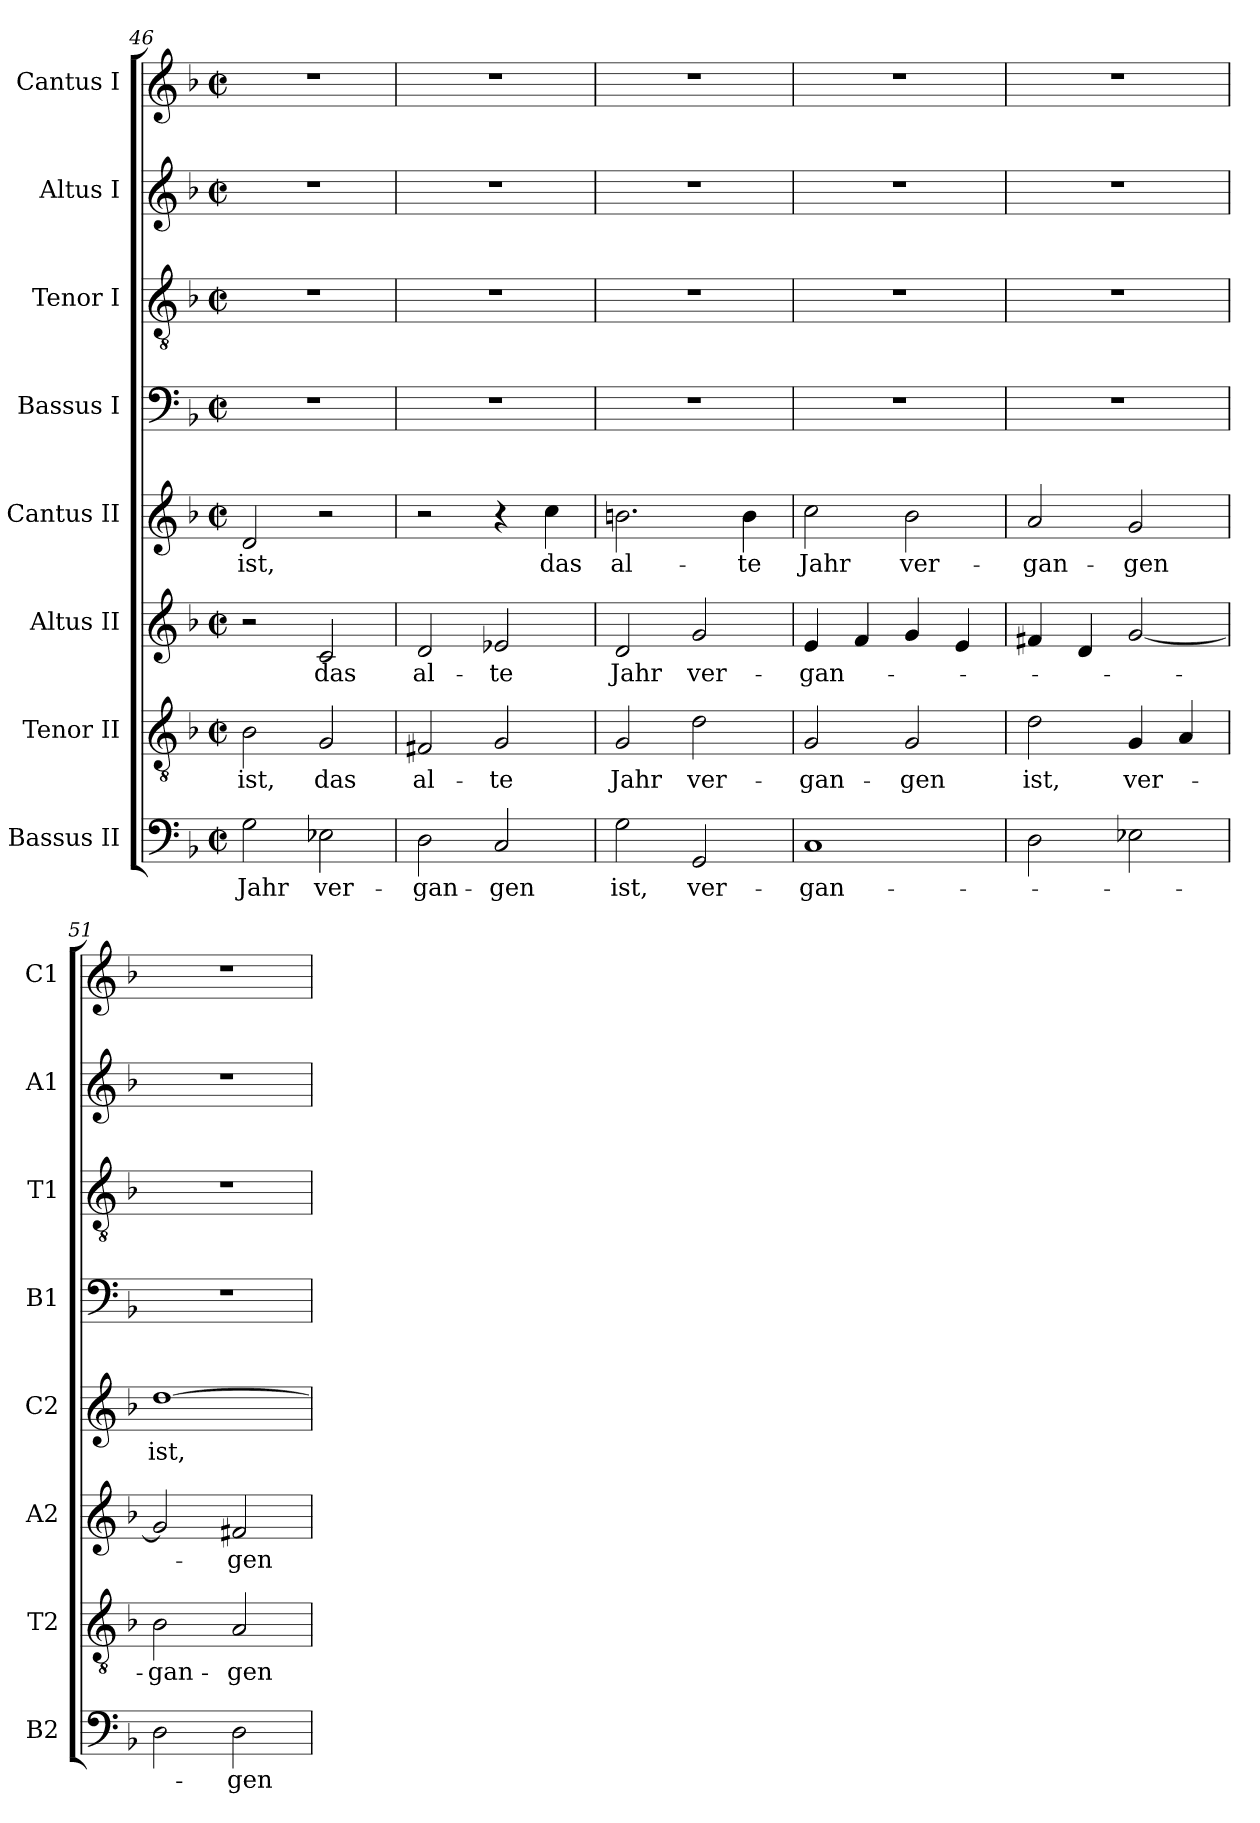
**kern	**text	**kern	**text	**kern	**text	**kern	**text	**kern	**kern	**kern	**kern
*part8	*part8	*part7	*part7	*part6	*part6	*part5	*part5	*part4	*part3	*part2	*part1
*staff8	*staff8	*staff7	*staff7	*staff6	*staff6	*staff5	*staff5	*staff4	*staff3	*staff2	*staff1
*I"Bassus II	*	*I"Tenor II	*	*I"Altus II	*	*I"Cantus II	*	*I"Bassus I	*I"Tenor I	*I"Altus I	*I"Cantus I
*I'B2	*	*I'T2	*	*I'A2	*	*I'C2	*	*I'B1	*I'T1	*I'A1	*I'C1
*clefF4	*	*clefGv2	*	*clefG2	*	*clefG2	*	*clefF4	*clefGv2	*clefG2	*clefG2
*k[b-]	*	*k[b-]	*	*k[b-]	*	*k[b-]	*	*k[b-]	*k[b-]	*k[b-]	*k[b-]
*F:	*	*F:	*	*F:	*	*F:	*	*F:	*F:	*F:	*F:
*M2/2	*	*M2/2	*	*M2/2	*	*M2/2	*	*M2/2	*M2/2	*M2/2	*M2/2
*met(c|)	*	*met(c|)	*	*met(c|)	*	*met(c|)	*	*met(c|)	*met(c|)	*met(c|)	*met(c|)
=46	=46	=46	=46	=46	=46	=46	=46	=46	=46	=46	=46
!	!LO:LY:b	!	!	!	!	!	!	!	!	!	!
!	!	!	!LO:LY:b	!	!	!	!	!	!	!	!
!	!	!	!	!	!	!	!LO:LY:b	!	!	!	!
2G\	Jahr	2B-\	ist,	2r	.	2d/	ist,	1r	1r	1r	1r
!	!LO:LY:b	!	!	!	!	!	!	!	!	!	!
!	!	!	!LO:LY:b	!	!	!	!	!	!	!	!
!	!	!	!	!	!LO:LY:b	!	!	!	!	!	!
2E-X\	ver-	2G/	das	2c/	das	2r	.	.	.	.	.
=47	=47	=47	=47	=47	=47	=47	=47	=47	=47	=47	=47
!	!LO:LY:b	!	!	!	!	!	!	!	!	!	!
!	!	!	!LO:LY:b	!	!	!	!	!	!	!	!
!	!	!	!	!	!LO:LY:b	!	!	!	!	!	!
2D\	-gan-	2F#X/	al-	2d/	al-	2r	.	1r	1r	1r	1r
!	!LO:LY:b	!	!	!	!	!	!	!	!	!	!
!	!	!	!LO:LY:b	!	!	!	!	!	!	!	!
!	!	!	!	!	!LO:LY:b	!	!	!	!	!	!
2C/	-gen	2G/	-te	2e-X/	-te	4r	.	.	.	.	.
!	!	!	!	!	!	!	!LO:LY:b	!	!	!	!
.	.	.	.	.	.	4cc\	das	.	.	.	.
!!LO:LB:g=z
=48	=48	=48	=48	=48	=48	=48	=48	=48	=48	=48	=48
!	!LO:LY:b	!	!	!	!	!	!	!	!	!	!
!	!	!	!LO:LY:b	!	!	!	!	!	!	!	!
!	!	!	!	!	!LO:LY:b	!	!	!	!	!	!
!	!	!	!	!	!	!	!LO:LY:b	!	!	!	!
2G\	ist,	2G/	Jahr	2d/	Jahr	2.bn\	al-	1r	1r	1r	1r
!	!LO:LY:b	!	!	!	!	!	!	!	!	!	!
!	!	!	!LO:LY:b	!	!	!	!	!	!	!	!
!	!	!	!	!	!LO:LY:b	!	!	!	!	!	!
2GG/	ver-	2d\	ver-	2g/	ver-	.	.	.	.	.	.
!	!	!	!	!	!	!	!LO:LY:b	!	!	!	!
.	.	.	.	.	.	4b\	-te	.	.	.	.
=49	=49	=49	=49	=49	=49	=49	=49	=49	=49	=49	=49
!	!LO:LY:b	!	!	!	!	!	!	!	!	!	!
!	!	!	!LO:LY:b	!	!	!	!	!	!	!	!
!	!	!	!	!	!LO:LY:b	!	!	!	!	!	!
!	!	!	!	!	!	!	!LO:LY:b	!	!	!	!
1C	-gan-	2G/	-gan-	4e/	-gan-	2cc\	Jahr	1r	1r	1r	1r
.	.	.	.	4f/	.	.	.	.	.	.	.
!	!	!	!LO:LY:b	!	!	!	!	!	!	!	!
!	!	!	!	!	!	!	!LO:LY:b	!	!	!	!
.	.	2G/	-gen	4g/	.	2b-\	ver-	.	.	.	.
.	.	.	.	4e/	.	.	.	.	.	.	.
=50	=50	=50	=50	=50	=50	=50	=50	=50	=50	=50	=50
!	!	!	!LO:LY:b	!	!	!	!	!	!	!	!
!	!	!	!	!	!	!	!LO:LY:b	!	!	!	!
2D\	.	2d\	ist,	4f#X/	.	2a/	-gan-	1r	1r	1r	1r
.	.	.	.	4d/	.	.	.	.	.	.	.
!	!	!	!LO:LY:b	!	!	!	!	!	!	!	!
!	!	!	!	!	!	!	!LO:LY:b	!	!	!	!
2E-X\	.	4G/	ver-	[2g/	.	2g/	-gen	.	.	.	.
.	.	4A/	.	.	.	.	.	.	.	.	.
=51	=51	=51	=51	=51	=51	=51	=51	=51	=51	=51	=51
!	!	!	!LO:LY:b	!	!	!	!	!	!	!	!
!	!	!	!	!	!	!	!LO:LY:b	!	!	!	!
2D\	.	2B-\	-gan-	2g/]	.	[1dd	ist,	1r	1r	1r	1r
!	!LO:LY:b	!	!	!	!	!	!	!	!	!	!
!	!	!	!LO:LY:b	!	!	!	!	!	!	!	!
!	!	!	!	!	!LO:LY:b	!	!	!	!	!	!
2D\	-gen	2A/	-gen	2f#X/	-gen	.	.	.	.	.	.
=	=	=	=	=	=	=	=	=	=	=	=
*-	*-	*-	*-	*-	*-	*-	*-	*-	*-	*-	*-
